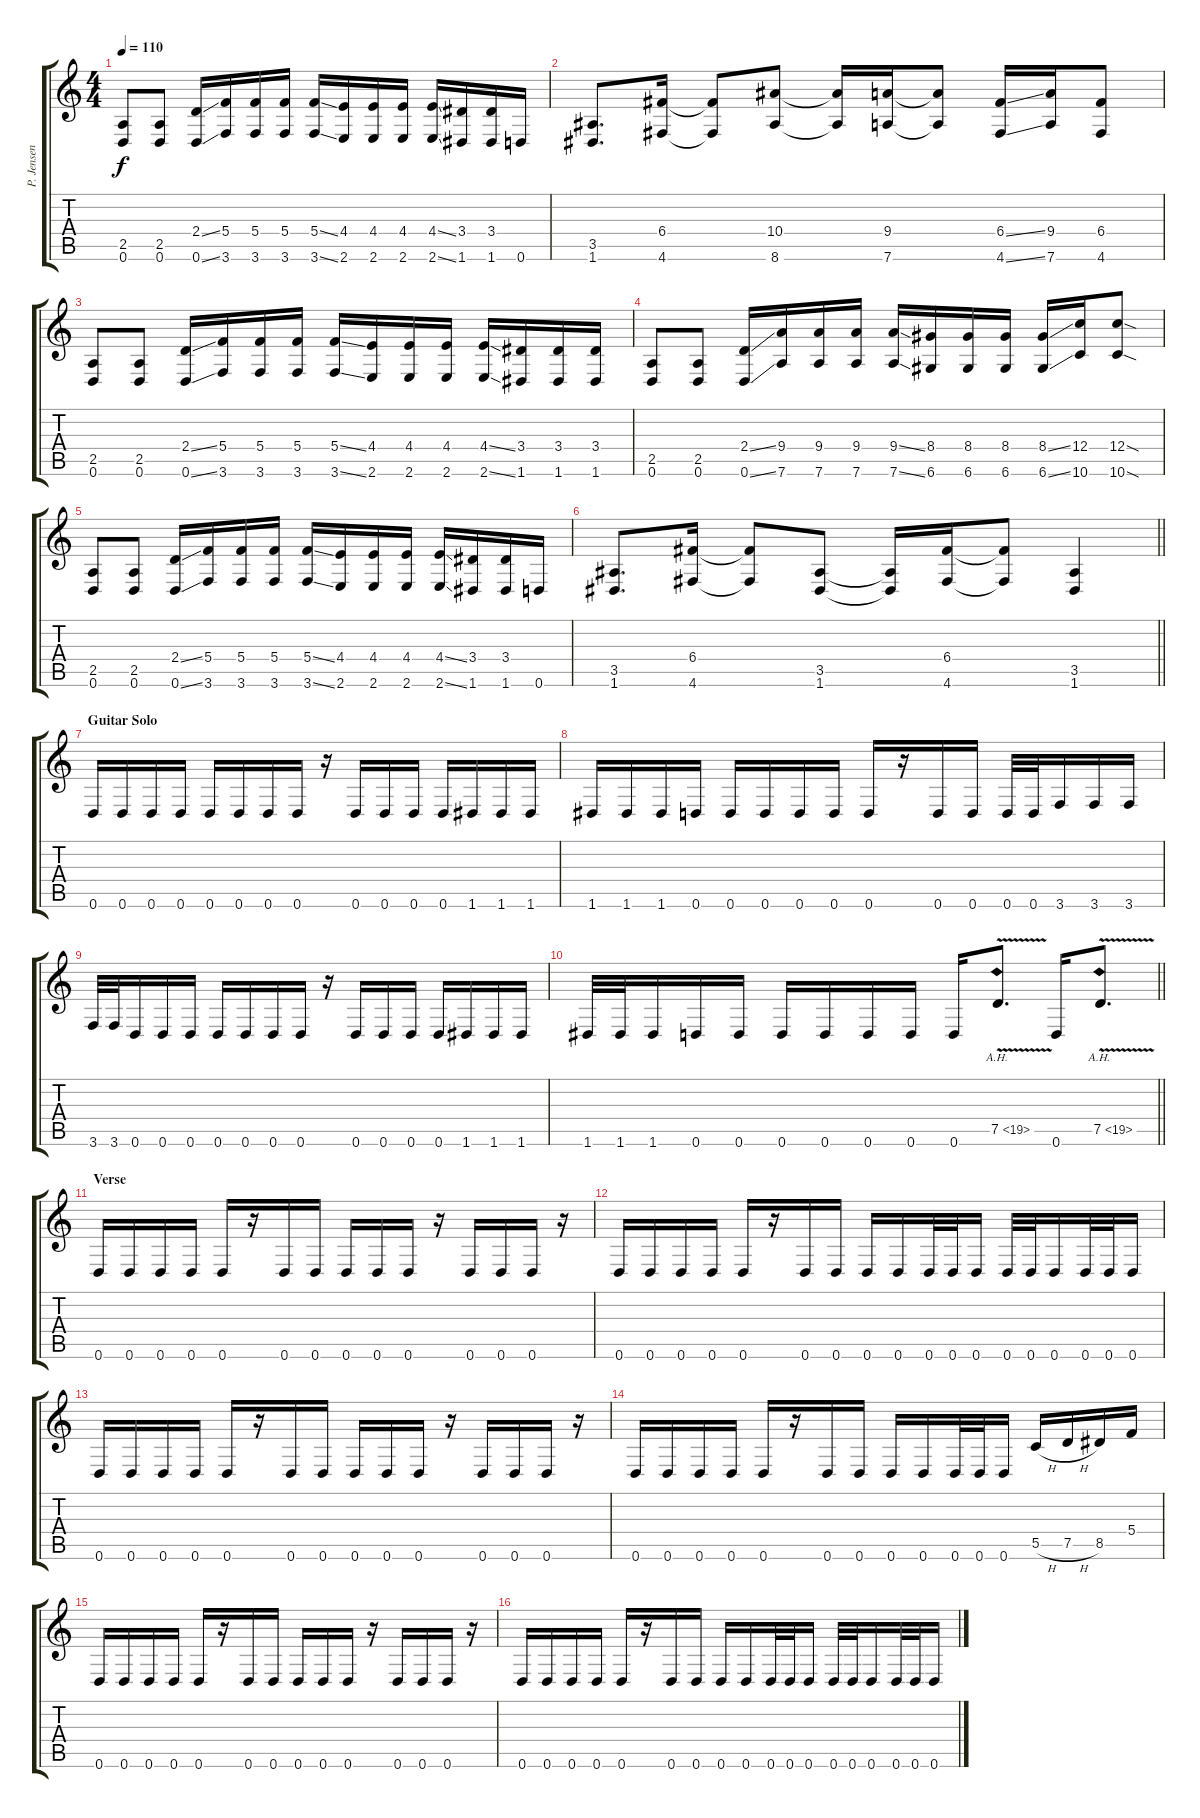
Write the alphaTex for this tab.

\track ("P. Jensen" "P. Jensen") {instrument distortionguitar}
\staff {score tabs}
\tuning (D4 A3 F3 C3 G2 D2) {hide}
\ts (4 4)
\tempo 110
\clef g2
\ks c
(2.5 0.6).8{dy f} (2.5 0.6).8 (2.4{ss} 0.6{ss}).16 (5.4 3.6).16 (5.4 3.6).16 (5.4 3.6).16 (5.4{ss} 3.6{ss}).16 (4.4 2.6).16 (4.4 2.6).16 (4.4 2.6).16 (4.4{ss} 2.6{ss}).16 (3.4 1.6).16 (3.4 1.6).16 0.6.16 |
(3.5 1.6).8{d} (6.4 4.6).16 (6.4{t} 4.6{t}).8 (10.4 8.6).8 (10.4{t} 8.6{t}).16 (9.4 7.6).16 (9.4{t} 7.6{t}).8 (6.4{ss} 4.6{ss}).16 (9.4 7.6).16 (6.4 4.6).8 |
(2.5 0.6).8 (2.5 0.6).8 (2.4{ss} 0.6{ss}).16 (5.4 3.6).16 (5.4 3.6).16 (5.4 3.6).16 (5.4{ss} 3.6{ss}).16 (4.4 2.6).16 (4.4 2.6).16 (4.4 2.6).16 (4.4{ss} 2.6{ss}).16 (3.4 1.6).16 (3.4 1.6).16 (3.4 1.6).16 |
(2.5 0.6).8 (2.5 0.6).8 (2.4{ss} 0.6{ss}).16 (9.4 7.6).16 (9.4 7.6).16 (9.4 7.6).16 (9.4{ss} 7.6{ss}).16 (8.4 6.6).16 (8.4 6.6).16 (8.4 6.6).16 (8.4{ss} 6.6{ss}).16 (12.4 10.6).16 (12.4{sod} 10.6{sod}).8 |
(2.5 0.6).8 (2.5 0.6).8 (2.4{ss} 0.6{ss}).16 (5.4 3.6).16 (5.4 3.6).16 (5.4 3.6).16 (5.4{ss} 3.6{ss}).16 (4.4 2.6).16 (4.4 2.6).16 (4.4 2.6).16 (4.4{ss} 2.6{ss}).16 (3.4 1.6).16 (3.4 1.6).16 0.6.16 |
\barLineRight lightlight
(3.5 1.6).8{d} (6.4 4.6).16 (6.4{t} 4.6{t}).8 (3.5 1.6).8 (3.5{t} 1.6{t}).16 (6.4 4.6).16 (6.4{t} 4.6{t}).8 (3.5 1.6).4 |
\section ("" "Guitar Solo")
0.6.16 0.6.16 0.6.16 0.6.16 0.6.16 0.6.16 0.6.16 0.6.16 r.16 0.6.16 0.6.16 0.6.16 0.6.16 1.6.16 1.6.16 1.6.16 |
1.6.16 1.6.16 1.6.16 0.6.16 0.6.16 0.6.16 0.6.16 0.6.16 0.6.16 r.16 0.6.16 0.6.16 0.6.32 0.6.32 3.6.16 3.6.16 3.6.16 |
3.6.32 3.6.32 0.6.16 0.6.16 0.6.16 0.6.16 0.6.16 0.6.16 0.6.16 r.16 0.6.16 0.6.16 0.6.16 0.6.16 1.6.16 1.6.16 1.6.16 |
\barLineRight lightlight
1.6.32 1.6.32 1.6.16 0.6.16 0.6.16 0.6.16 0.6.16 0.6.16 0.6.16 0.6.16 7.5{ah 12 v}.8{d} 0.6.16 7.5{ah 12 v}.8{d} |
\section ("" "Verse")
0.6.16 0.6.16 0.6.16 0.6.16 0.6.16 r.16 0.6.16 0.6.16 0.6.16 0.6.16 0.6.16 r.16 0.6.16 0.6.16 0.6.16 r.16 |
0.6.16 0.6.16 0.6.16 0.6.16 0.6.16 r.16 0.6.16 0.6.16 0.6.16 0.6.16 0.6.32 0.6.32 0.6.16 0.6.32 0.6.32 0.6.16 0.6.32 0.6.32 0.6.16 |
0.6.16 0.6.16 0.6.16 0.6.16 0.6.16 r.16 0.6.16 0.6.16 0.6.16 0.6.16 0.6.16 r.16 0.6.16 0.6.16 0.6.16 r.16 |
0.6.16 0.6.16 0.6.16 0.6.16 0.6.16 r.16 0.6.16 0.6.16 0.6.16 0.6.16 0.6.32 0.6.32 0.6.16 5.5{h}.16 7.5{h}.16 8.5.16 5.4.16 |
0.6.16 0.6.16 0.6.16 0.6.16 0.6.16 r.16 0.6.16 0.6.16 0.6.16 0.6.16 0.6.16 r.16 0.6.16 0.6.16 0.6.16 r.16 |
0.6.16 0.6.16 0.6.16 0.6.16 0.6.16 r.16 0.6.16 0.6.16 0.6.16 0.6.16 0.6.32 0.6.32 0.6.16 0.6.32 0.6.32 0.6.16 0.6.32 0.6.32 0.6.16
